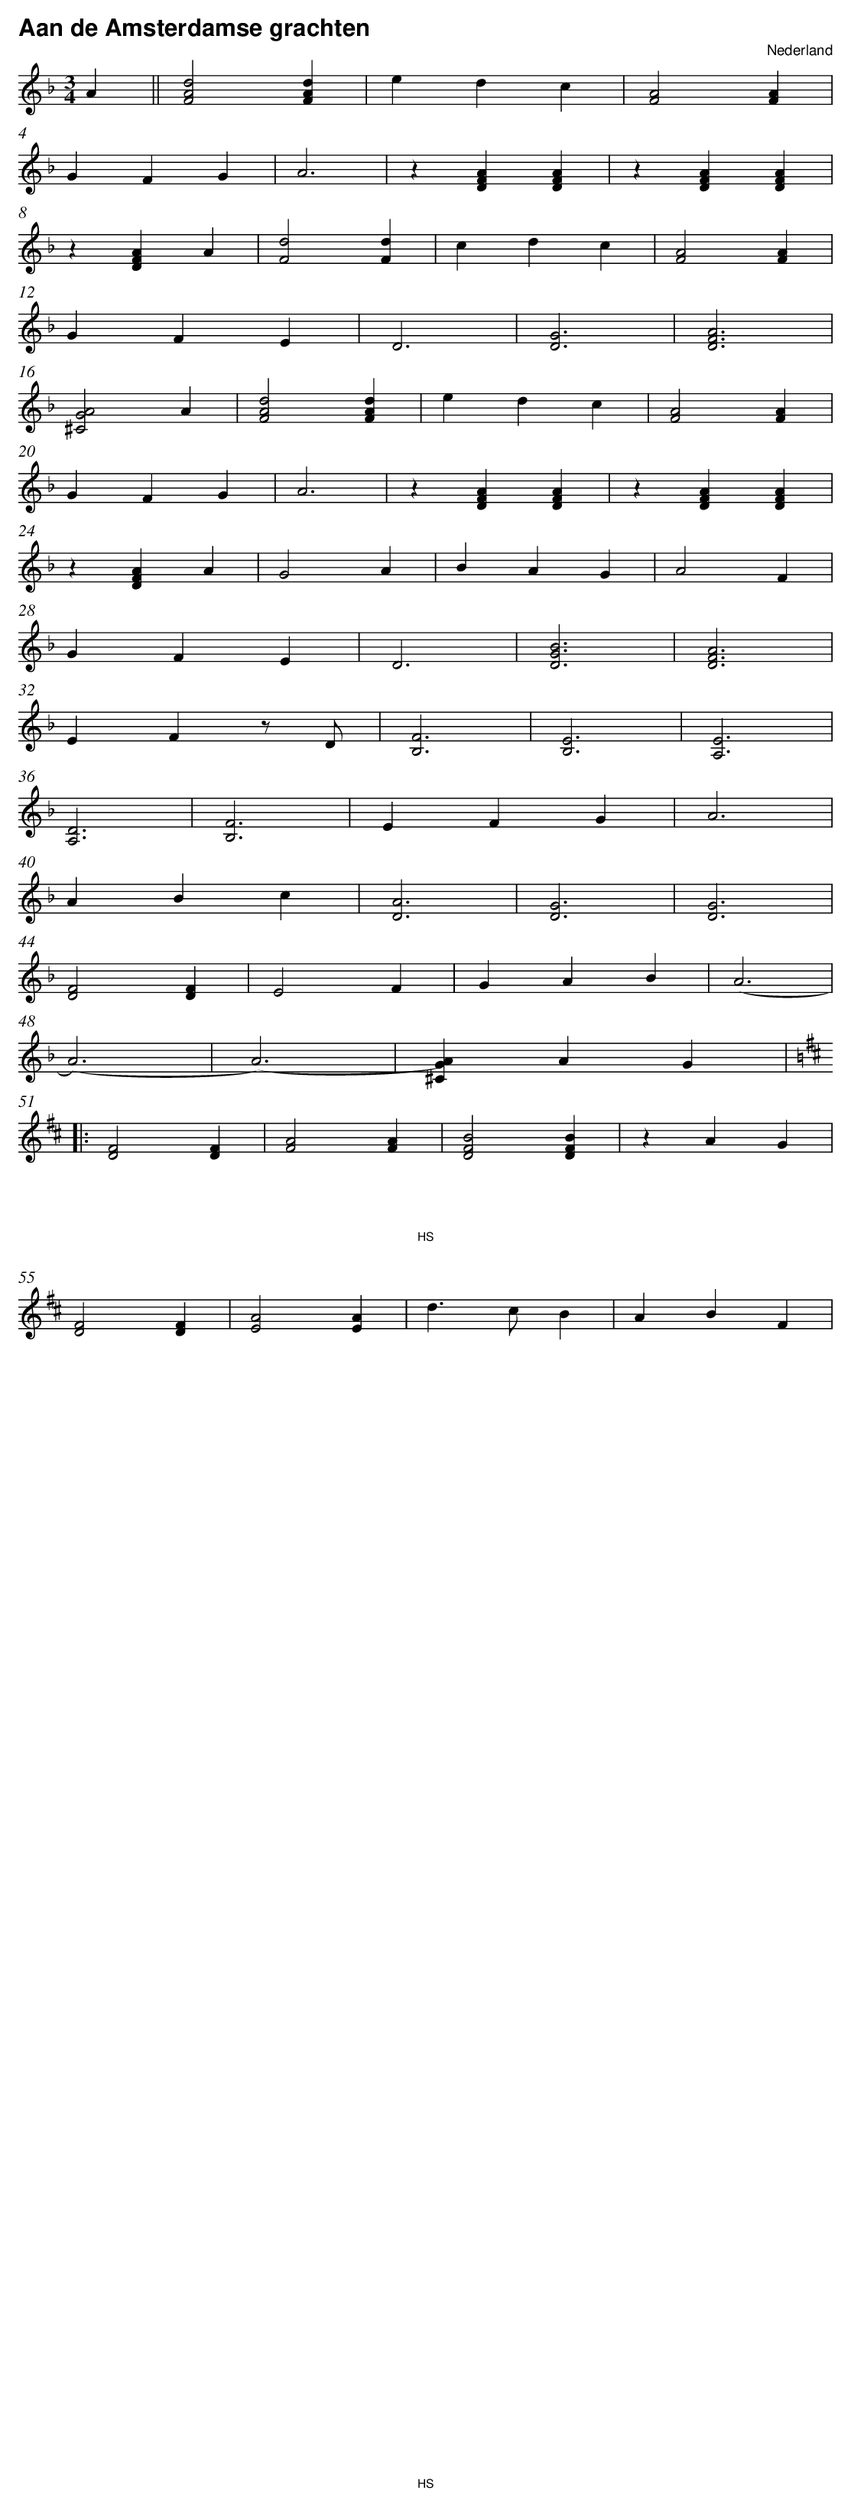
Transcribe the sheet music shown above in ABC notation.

X:1
T:Aan de Amsterdamse grachten
O:Nederland
M:3/4
L:1/8
Q:1/4=149
K:F
V:1
A2 ||[F4A4 d4][F2A2 d2]|e2 d2 c2 |[F4A4][F2A2]|
G2 F2 G2 |A6 |z2 [D2F2 A2][D2F2 A2]|z2 [D2F2 A2][D2F2 A2]|
z2 [D2F2 A2]A2 |[F4d4][F2d2]|c2 d2 c2 |[F4A4][F2A2]|
G2 F2 E2 |D6 |[D6G6]|[D6F6 A6]|
[^C4G4 A4]A2 |[F4A4 d4][F2A2 d2]|e2 d2 c2 |[F4A4][F2A2]|
G2 F2 G2 |A6 |z2 [D2F2 A2][D2F2 A2]|z2 [D2F2 A2][D2F2 A2]|
z2 [D2F2 A2]A2 |G4 A2 |B2 A2 G2 |A4 F2 |
G2 F2 E2 |D6 |[D6G6 B6]|[D6F6 A6]|
E2 F2 zD |[B,6F6]|[B,6E6]|[A,6E6]|
[A,6D6]|[B,6F6]|E2 F2 G2 |A6 |
A2 B2 c2 |[D6A6]|[D6G6]|[D6G6]|
[D4F4][D2F2]|E4 F2 |G2 A2 B2 |(A6 |
(A6) |(A6) |[^C2G2 A2)]A2 G2  |:
K:D
[D4F4][D2F2]|[F4A4][F2A2]|[D4F4 B4][D2F2 B2]|z2 A2 G2 |
[D4F4][D2F2]|[E4A4][E2A2]|d3 cB2 |A2 B2 F2 |
